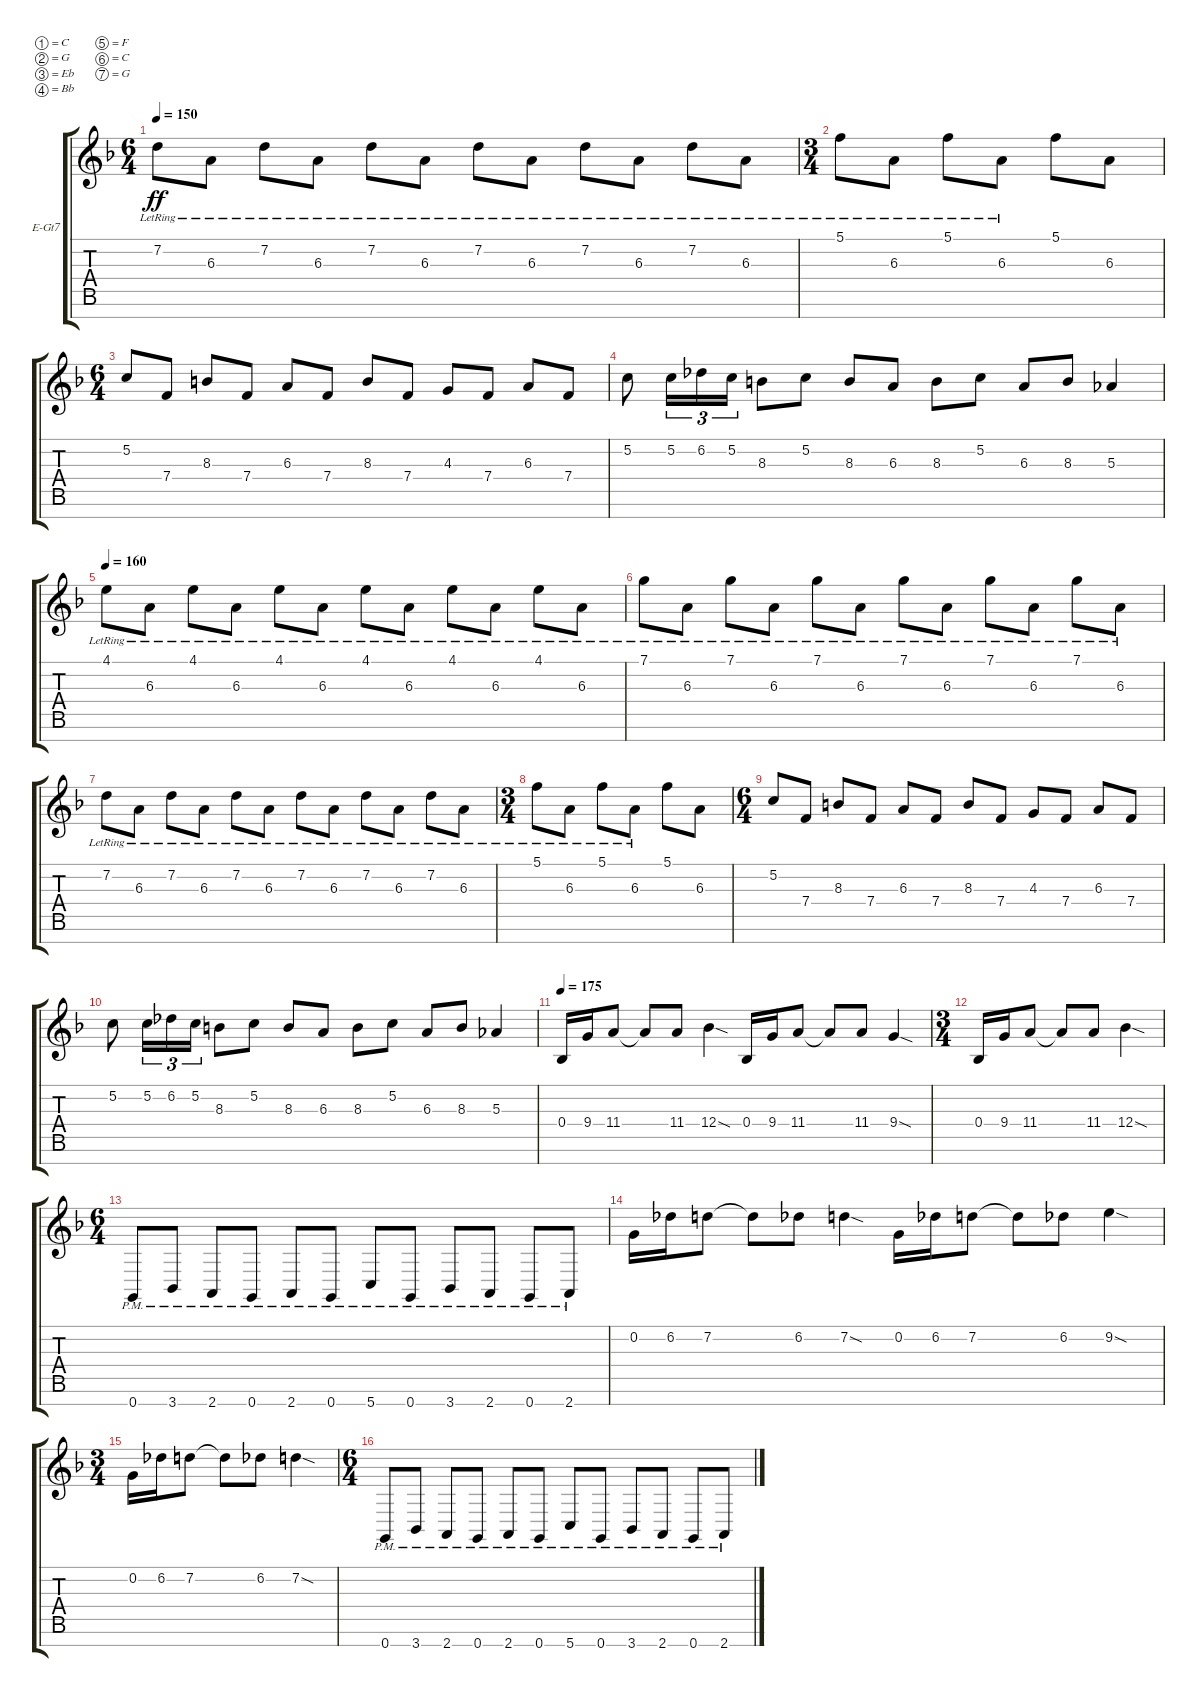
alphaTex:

\defaultSystemsLayout 4
\bracketExtendMode groupsimilarinstruments
\firstSystemTrackNameOrientation horizontal
\otherSystemsTrackNameOrientation horizontal
\track ("Electric Guitar II" "E-Gt7") {instrument distortionguitar}
\staff {score tabs}
\tuning (C4 G3 Eb3 Bb2 F2 C2 G1)
\ts (6 4)
\tempo 150
\clef g2
\ks f
7.2{lr}.8{dy ff} 6.3{lr}.8 7.2{lr}.8 6.3{lr}.8 7.2{lr}.8 6.3{lr}.8 7.2{lr}.8 6.3{lr}.8 7.2{lr}.8 6.3{lr}.8 7.2{lr}.8 6.3{lr}.8 |
\ts (3 4)
5.1{lr}.8 6.3{lr}.8 5.1{lr}.8 6.3{lr}.8 5.1.8 6.3.8 |
\ts (6 4)
5.2.8 7.4.8 8.3.8 7.4.8 6.3.8 7.4.8 8.3.8 7.4.8 4.3.8 7.4.8 6.3.8 7.4.8 |
5.2.8 5.2.16{tu (3 2)} 6.2.16{tu (3 2)} 5.2.16{tu (3 2)} 8.3.8 5.2.8 8.3.8 6.3.8 8.3.8 5.2.8 6.3.8 8.3.8 5.3.4 |
\tempo 160
4.1{lr}.8 6.3{lr}.8 4.1{lr}.8 6.3{lr}.8 4.1{lr}.8 6.3{lr}.8 4.1{lr}.8 6.3{lr}.8 4.1{lr}.8 6.3{lr}.8 4.1{lr}.8 6.3{lr}.8 |
7.1{lr}.8 6.3{lr}.8 7.1{lr}.8 6.3{lr}.8 7.1{lr}.8 6.3{lr}.8 7.1{lr}.8 6.3{lr}.8 7.1{lr}.8 6.3{lr}.8 7.1{lr}.8 6.3{lr}.8 |
7.2{lr}.8 6.3{lr}.8 7.2{lr}.8 6.3{lr}.8 7.2{lr}.8 6.3{lr}.8 7.2{lr}.8 6.3{lr}.8 7.2{lr}.8 6.3{lr}.8 7.2{lr}.8 6.3{lr}.8 |
\ts (3 4)
5.1{lr}.8 6.3{lr}.8 5.1{lr}.8 6.3{lr}.8 5.1.8 6.3.8 |
\ts (6 4)
5.2.8 7.4.8 8.3.8 7.4.8 6.3.8 7.4.8 8.3.8 7.4.8 4.3.8 7.4.8 6.3.8 7.4.8 |
5.2.8 5.2.16{tu (3 2)} 6.2.16{tu (3 2)} 5.2.16{tu (3 2)} 8.3.8 5.2.8 8.3.8 6.3.8 8.3.8 5.2.8 6.3.8 8.3.8 5.3.4 |
\tempo 175
0.4.16 9.4.16 11.4.8 11.4{t}.8 11.4.8 12.4{sod}.4 0.4.16 9.4.16 11.4.8 11.4{t}.8 11.4.8 9.4{sod}.4 |
\ts (3 4)
0.4.16 9.4.16 11.4.8 11.4{t}.8 11.4.8 12.4{sod}.4 |
\ts (6 4)
0.7{pm}.8 3.7{pm}.8 2.7{pm}.8 0.7{pm}.8 2.7{pm}.8 0.7{pm}.8 5.7{pm}.8 0.7{pm}.8 3.7{pm}.8 2.7{pm}.8 0.7{pm}.8 2.7{pm}.8 |
0.2.16 6.2.16 7.2.8 7.2{t}.8 6.2.8 7.2{sod}.4 0.2.16 6.2.16 7.2.8 7.2{t}.8 6.2.8 9.2{sod}.4 |
\ts (3 4)
0.2.16 6.2.16 7.2.8 7.2{t}.8 6.2.8 7.2{sod}.4 |
\ts (6 4)
0.7{pm}.8 3.7{pm}.8 2.7{pm}.8 0.7{pm}.8 2.7{pm}.8 0.7{pm}.8 5.7{pm}.8 0.7{pm}.8 3.7{pm}.8 2.7{pm}.8 0.7{pm}.8 2.7{pm}.8
